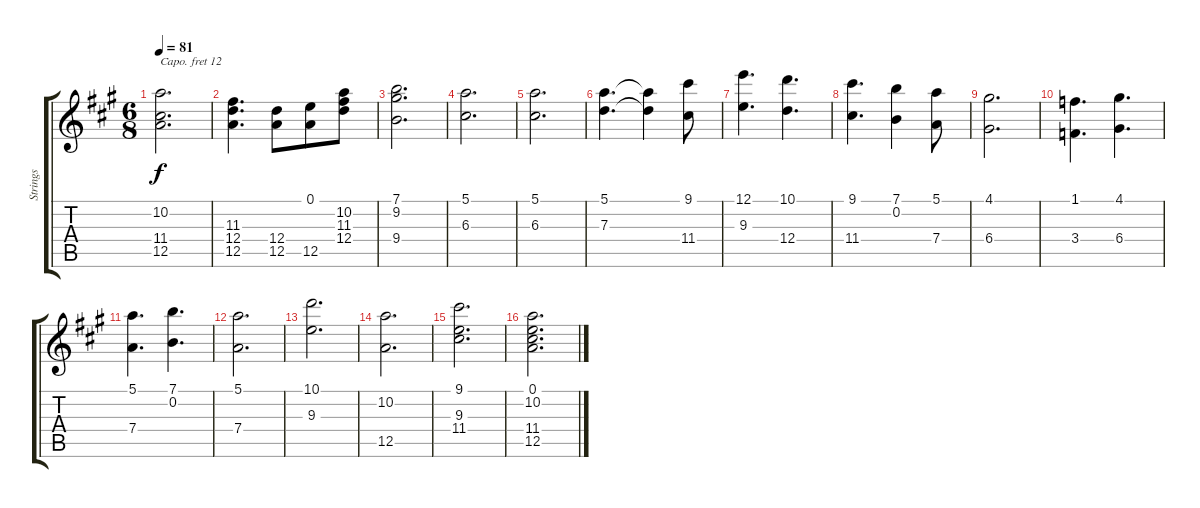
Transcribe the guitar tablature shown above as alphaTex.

\track ("Strings" "Strings") {instrument stringensemble1}
\staff {score tabs}
\capo 12
\tuning (E4 B3 G3 D3 A2 E2) {hide}
\ts (6 8)
\tempo 81
\clef g2
\ks a
(10.2 11.4 12.5).2{d dy f} |
(11.3 12.4 12.5).4{d} (12.4 12.5).8 (0.1 12.5).8 (10.2 11.3 12.4).8 |
(7.1 9.2 9.4).2{d} |
(5.1 6.3).2{d} |
(5.1 6.3).2{d} |
(5.1 7.3).4{d} (5.1{t} 7.3{t}).4 (9.1 11.4).8 |
(12.1 9.3).4{d} (10.1 12.4).4{d} |
(9.1 11.4).4{d} (7.1 0.2).4 (5.1 7.4).8 |
(4.1 6.4).2{d} |
(1.1 3.4).4{d} (4.1 6.4).4{d} |
(5.1 7.4).4{d} (7.1 0.2).4{d} |
(5.1 7.4).2{d} |
(10.1 9.3).2{d} |
(10.2 12.5).2{d} |
(9.1 9.3 11.4).2{d} |
(0.1 10.2 11.4 12.5).2{d}
